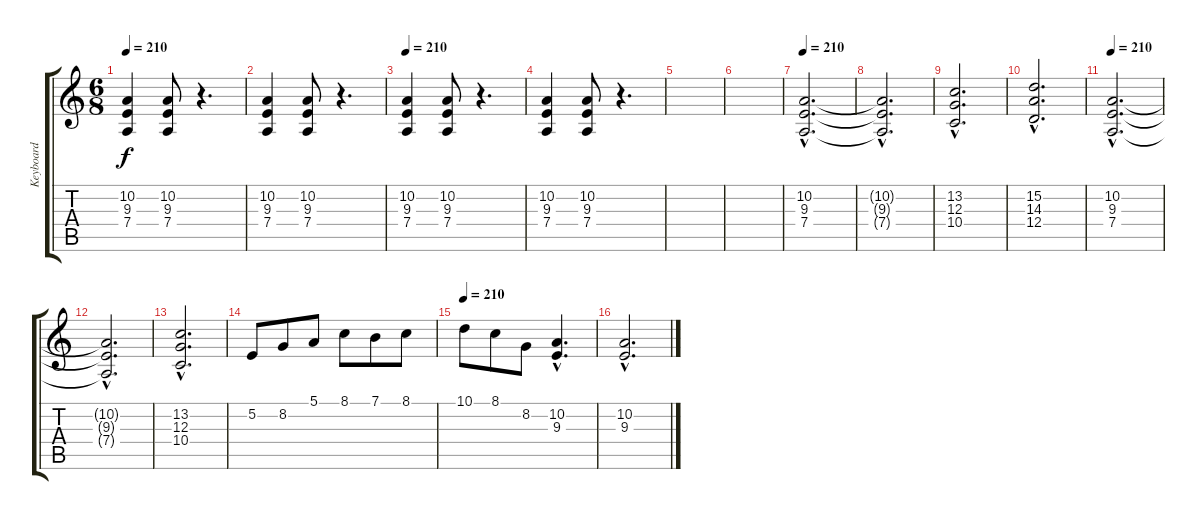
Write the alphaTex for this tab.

\track ("Keyboard" "Keyboard") {instrument drawbarorgan}
\staff {score tabs}
\tuning (E4 B3 G3 D3 A2 E2) {hide}
\ts (6 8)
\tempo 210
\clef g2
\ks c
(10.2 9.3 7.4).4{dy f} (10.2 9.3 7.4).8 r.4{d} |
(10.2 9.3 7.4).4 (10.2 9.3 7.4).8 r.4{d} |
\tempo 210
(10.2 9.3 7.4).4 (10.2 9.3 7.4).8 r.4{d} |
(10.2 9.3 7.4).4 (10.2 9.3 7.4).8 r.4{d} |
|
|
\tempo 210
(10.2{hac} 9.3{hac} 7.4{hac}).2{d} |
(10.2{hac t} 9.3{hac t} 7.4{hac t}).2{d} |
(13.2{hac} 12.3{hac} 10.4{hac}).2{d} |
(15.2{hac} 14.3{hac} 12.4{hac}).2{d} |
\tempo 210
(10.2{hac} 9.3{hac} 7.4{hac}).2{d} |
(10.2{hac t} 9.3{hac t} 7.4{hac t}).2{d} |
(13.2{hac} 12.3{hac} 10.4{hac}).2{d} |
5.2.8 8.2.8 5.1.8 8.1.8 7.1.8 8.1.8 |
\tempo 210
10.1.8 8.1.8 8.2.8 (10.2{hac} 9.3{hac}).4{d} |
(10.2{hac} 9.3{hac}).2{d}
